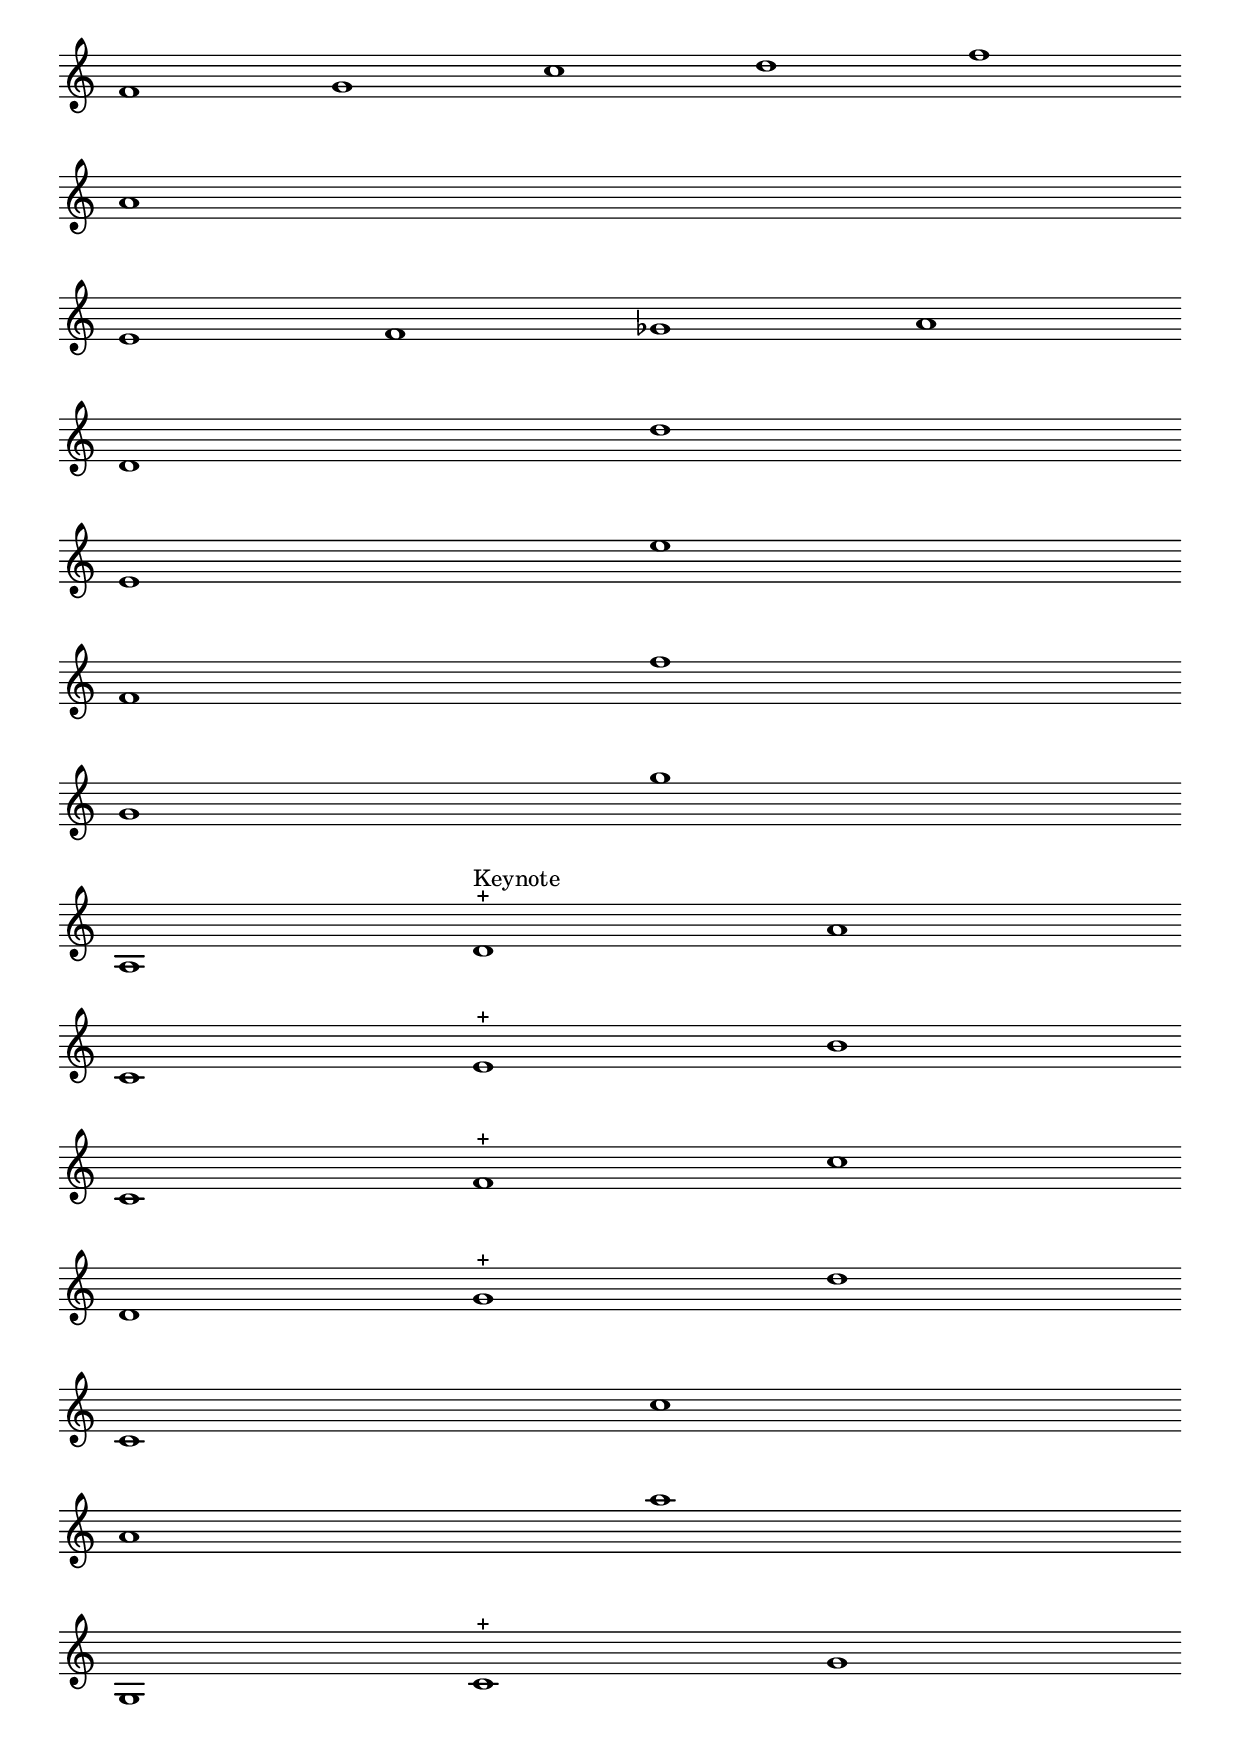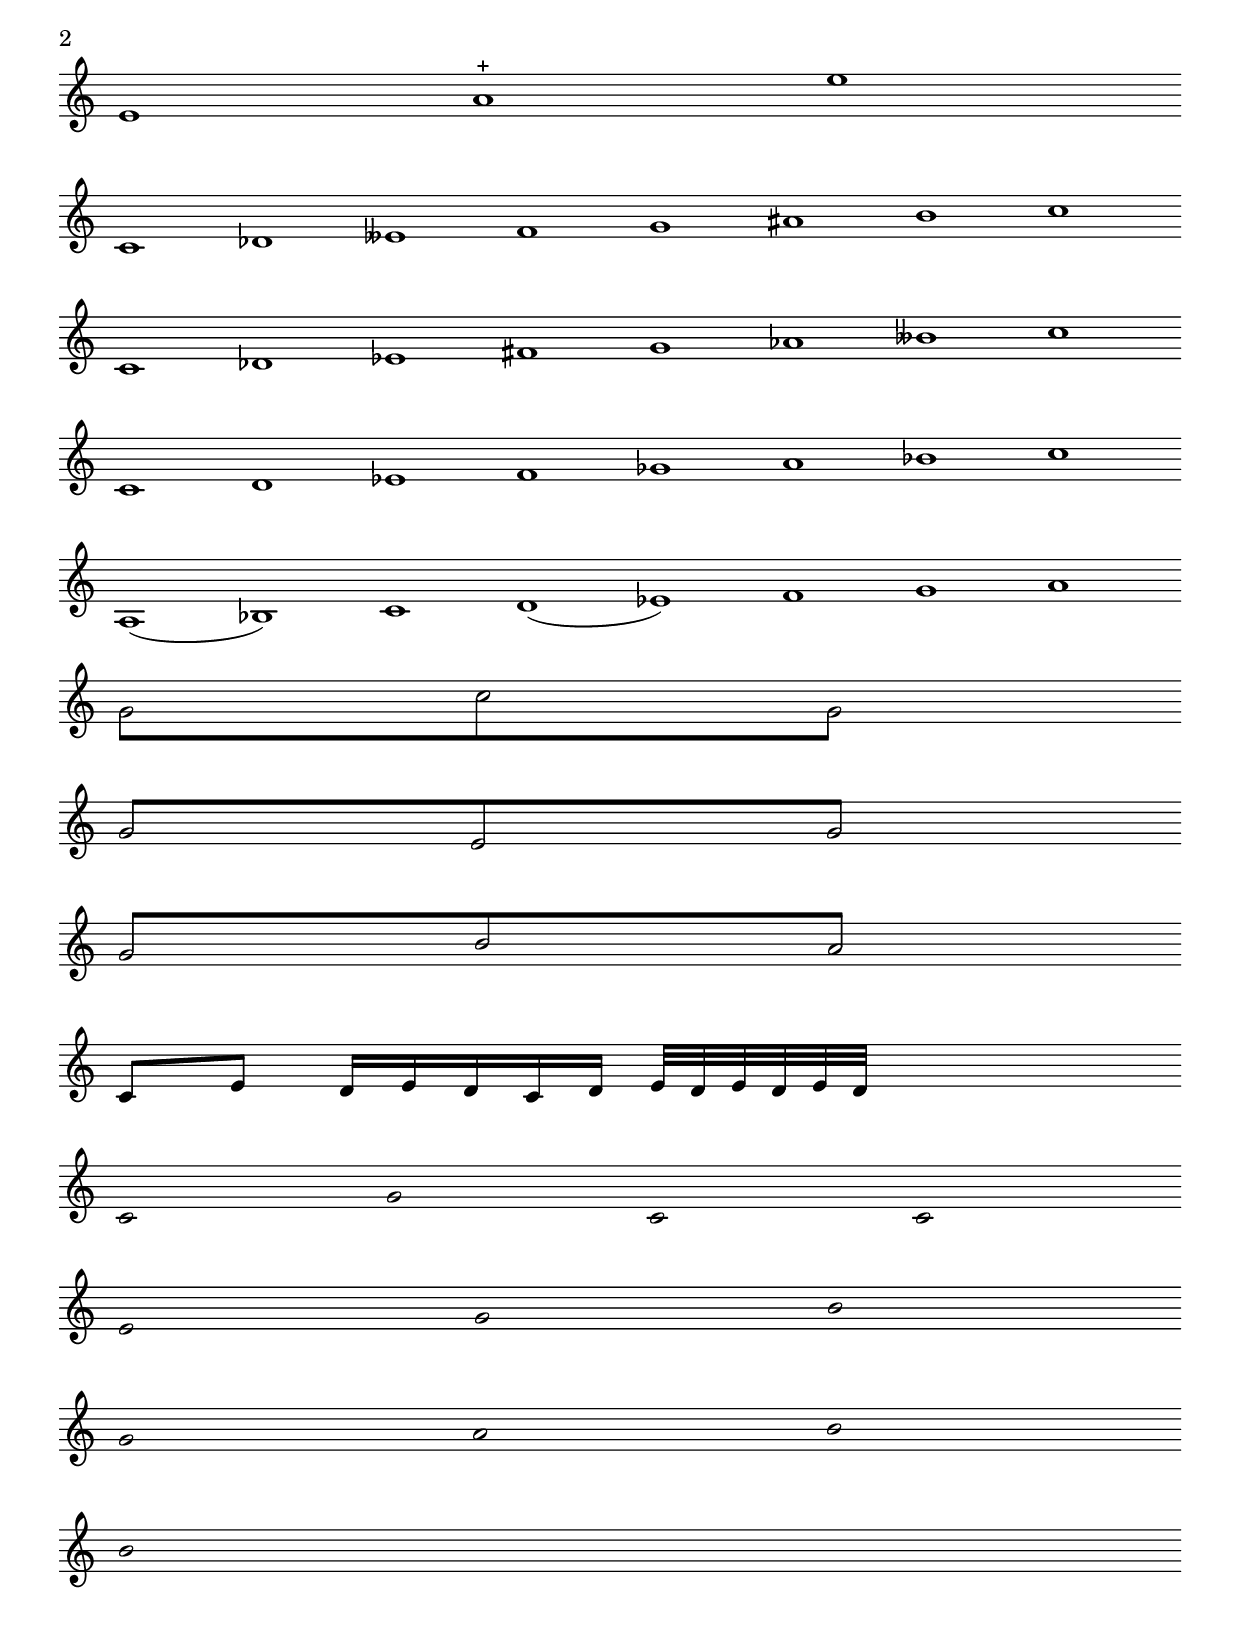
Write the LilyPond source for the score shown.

\version "2.4"
\paper{ linewidth=15\cm leftmargin=3\cm rightmargin=3\cm indent=0\mm }

% Musical examples in the treble clef (monophonic)

\score {
 \new Staff \with { \remove "Time_signature_engraver" }
 {
  \clef treble
  \set Score.timing = ##f
  #(set-accidental-style 'forget)
  f'1 g' c'' d'' f'' \bar "" \break
  a' \bar "" \break
  e' f' ges' a' \bar "" \break
  d' d'' \bar "" \break
  e' e'' \bar "" \break
  f' f'' \bar "" \break
  g' g'' \bar "" \break
  a d'-+^"Keynote" a' \bar "" \break
  c' e'-+ b' \bar "" \break % c' is probably an error for b
  c' f'-+ c'' \bar "" \break
  d' g'-+ d'' \bar "" \break
  c' c'' \bar "" \break
  a' a'' \bar "" \break
  g c'-+ g' \bar "" \break
  e' a'-+ e'' \bar "" \break
  c'1 des' eses' f' g' ais' b' c'' \bar "" \break
  c'1 des' es' fis' g' as' beses' c'' \bar "" \break
  c'1 d' es' f' ges' a' bes' c'' \bar "" \break
  a( bes) c' d'( es') f' g' a' \bar "" \break

  << \override Staff.NoteCollision #'merge-differently-headed = ##t
   {\override Stem  #'transparent = ##t     g'2 c'' g'} \\
   {\override NoteHead  #'transparent = ##t g'8[ s4. c''8 s4. g'8] s4.}
  >> \bar "" \break
  << {
   \override Stem #'transparent = ##f
  } \\ {
   \override NoteHead #'transparent = ##f
  } >>
  << % \override Staff.NoteCollision #'merge-differently-headed = ##t
   {\override NoteHead  #'transparent = ##t g'8[ s4. e'8 s4. g'8] s4.} \\
   {\override Stem  #'transparent = ##t     g'2 e' g'}
  >> \bar "" \break
  << % \override Staff.NoteCollision #'merge-differently-headed = ##t
   {\override NoteHead  #'transparent = ##t g'8[ s4. b'8 s4. a'8] s4.} \\
   {\override Stem  #'transparent = ##t     g'2 b' a'}
  >> \bar "" \break
  c'8[ e'] d'16[ e' d' c' d'] e'32[ d' e' d' e' d'] s4 \bar "" \break
  \override Stem  #'transparent = ##t
  c'2 g' c' c' \bar "" \break
  e' g' b' \bar "" \break
  g' a' b' \bar "" \break
  b'
 }
 \layout { raggedright = ##t }
}

